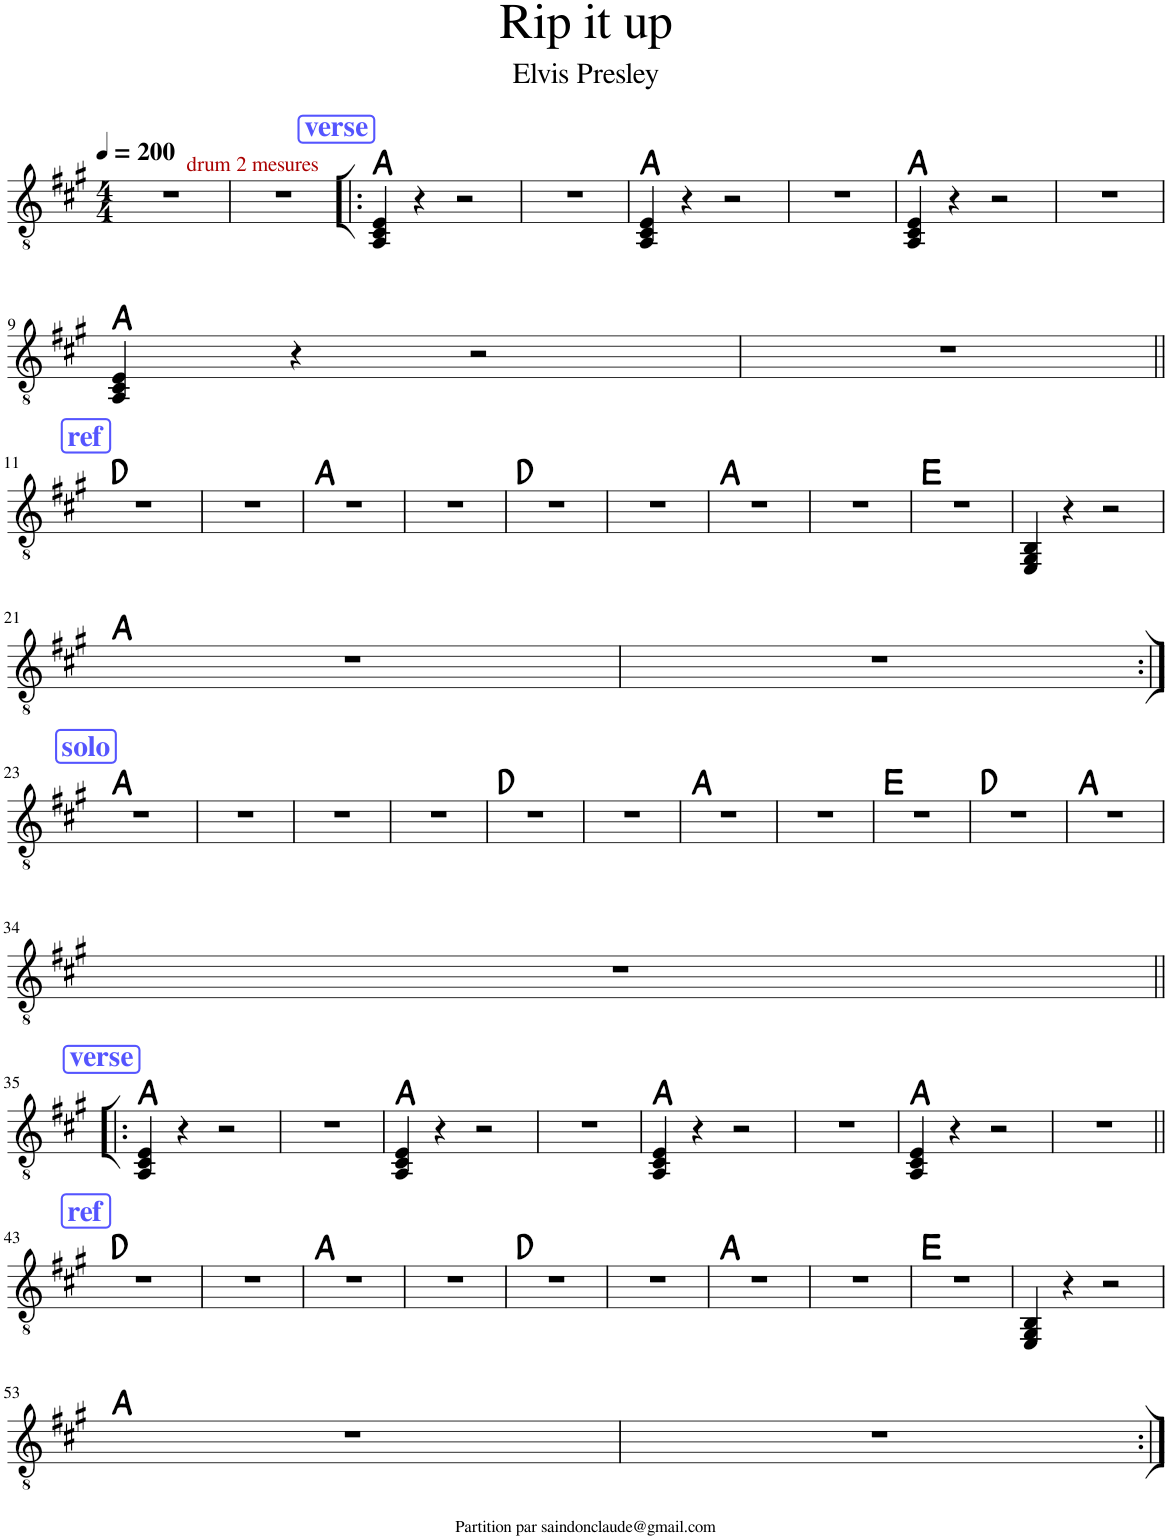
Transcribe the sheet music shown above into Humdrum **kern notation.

**kern	**harte
*part1	*part1
*staff1	*
*I"Classical Guitar	*
*I'Guit.	*
*clefGv2	*
*k[f#c#g#]	*
*M4/4	*
*MM200	*
=1	=1
!LO:TX:a:color=#AA0000:t=drum 2 mesures	!
1r	.
=2	=2
1r	.
!!LO:REH:place=s1:a:B:cj:color=#5555FF:fs=14:t=verse
=3!|:	=3!|:
4AA/ 4C#/ 4E/	A:maj
4r	.
2r	.
=4	=4
1r	.
=5	=5
4AA/ 4C#/ 4E/	A:maj
4r	.
2r	.
=6	=6
1r	.
=7	=7
4AA/ 4C#/ 4E/	A:maj
4r	.
2r	.
=8	=8
1r	.
!!LO:LB:g=z
=9	=9
4AA/ 4C#/ 4E/	A:maj
4r	.
2r	.
=10	=10
1r	.
!!LO:LB:g=z
!!LO:REH:place=s1:a:B:cj:color=#5555FF:fs=14:t=ref
=11||	=11||
1r	D:maj
=12	=12
1r	.
=13	=13
1r	A:maj
=14	=14
1r	.
=15	=15
1r	D:maj
=16	=16
1r	.
=17	=17
1r	A:maj
=18	=18
1r	.
=19	=19
1r	E:maj
=20	=20
4EE/ 4GG#/ 4BB/	.
4r	.
2r	.
!!LO:LB:g=z
=21	=21
1r	A:maj
=22	=22
1r	.
!!LO:LB:g=z
!!LO:REH:place=s1:a:B:cj:color=#5555FF:fs=14:t=solo
=23:|!	=23:|!
1r	A:maj
=24	=24
1r	.
=25	=25
1r	.
=26	=26
1r	.
=27	=27
1r	D:maj
=28	=28
1r	.
=29	=29
1r	A:maj
=30	=30
1r	.
=31	=31
1r	E:maj
=32	=32
1r	D:maj
=33	=33
1r	A:maj
!!LO:LB:g=z
=34	=34
1r	.
!!LO:LB:g=z
!!LO:REH:place=s1:a:B:cj:color=#5555FF:fs=14:t=verse
=35!|:	=35!|:
4AA/ 4C#/ 4E/	A:maj
4r	.
2r	.
=36	=36
1r	.
=37	=37
4AA/ 4C#/ 4E/	A:maj
4r	.
2r	.
=38	=38
1r	.
=39	=39
4AA/ 4C#/ 4E/	A:maj
4r	.
2r	.
=40	=40
1r	.
=41	=41
4AA/ 4C#/ 4E/	A:maj
4r	.
2r	.
=42	=42
1r	.
!!LO:LB:g=z
!!LO:REH:place=s1:a:B:cj:color=#5555FF:fs=14:t=ref
=43||	=43||
1r	D:maj
=44	=44
1r	.
=45	=45
1r	A:maj
=46	=46
1r	.
=47	=47
1r	D:maj
=48	=48
1r	.
=49	=49
1r	A:maj
=50	=50
1r	.
=51	=51
1r	E:maj
=52	=52
4EE/ 4GG#/ 4BB/	.
4r	.
2r	.
!!LO:LB:g=z
=53	=53
1r	A:maj
=54	=54
1r	.
=:|!	=:|!
*-	*-
